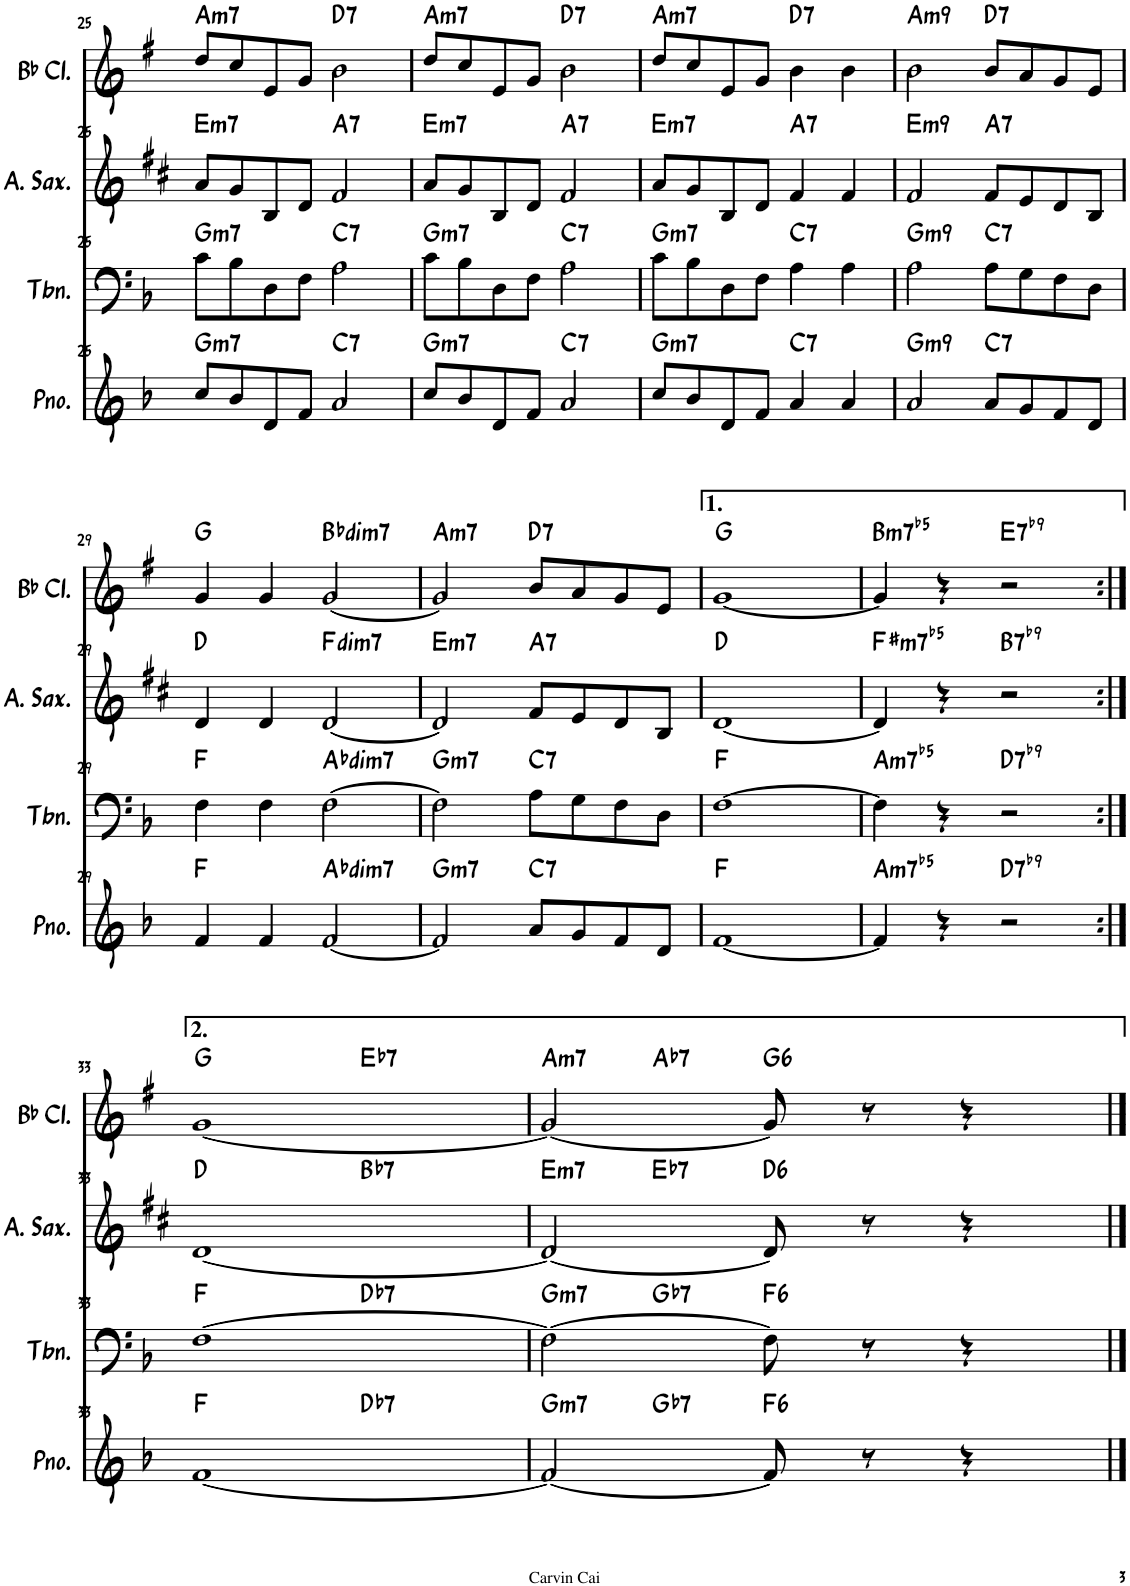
**kern	**harte	**kern	**harte	**kern	**harte	**kern	**harte
*part4	*part4	*part3	*part3	*part2	*part2	*part1	*part1
*staff4	*	*staff3	*	*staff2	*	*staff1	*
*I"钢琴	*	*I"长号	*	*I"中音萨克斯	*	*I"降B调单簧管	*
!!LO:PB:g=z
*clefG2	*	*clefF4	*	*clefG2	*	*clefG2	*
*	*	*	*	*Trd5c9	*	*Trd1c2	*
*k[b-]	*	*k[b-]	*	*k[f#c#]	*	*k[f#]	*
*M4/4	*	*M4/4	*	*M4/4	*	*M4/4	*
=25	=25	=25	=25	=25	=25	=25	=25
!	!LO:H:kt=m7	!	!LO:H:kt=m7	!	!LO:H:kt=m7	!	!LO:H:kt=m7
8cc/L	G:min7	8c\L	G:min7	8a/L	E:min7	8dd/L	A:min7
8b-/	.	8B-\	.	8g/	.	8cc/	.
8d/	.	8D\	.	8B/	.	8e/	.
8f/J	.	8F\J	.	8d/J	.	8g/J	.
!	!LO:H:kt=7	!	!LO:H:kt=7	!	!LO:H:kt=7	!	!LO:H:kt=7
2a/	C:7	2A\	C:7	2f#/	A:7	2b\	D:7
=26	=26	=26	=26	=26	=26	=26	=26
!	!LO:H:kt=m7	!	!LO:H:kt=m7	!	!LO:H:kt=m7	!	!LO:H:kt=m7
8cc/L	G:min7	8c\L	G:min7	8a/L	E:min7	8dd/L	A:min7
8b-/	.	8B-\	.	8g/	.	8cc/	.
8d/	.	8D\	.	8B/	.	8e/	.
8f/J	.	8F\J	.	8d/J	.	8g/J	.
!	!LO:H:kt=7	!	!LO:H:kt=7	!	!LO:H:kt=7	!	!LO:H:kt=7
2a/	C:7	2A\	C:7	2f#/	A:7	2b\	D:7
=27	=27	=27	=27	=27	=27	=27	=27
!	!LO:H:kt=m7	!	!LO:H:kt=m7	!	!LO:H:kt=m7	!	!LO:H:kt=m7
8cc/L	G:min7	8c\L	G:min7	8a/L	E:min7	8dd/L	A:min7
8b-/	.	8B-\	.	8g/	.	8cc/	.
8d/	.	8D\	.	8B/	.	8e/	.
8f/J	.	8F\J	.	8d/J	.	8g/J	.
!	!LO:H:kt=7	!	!LO:H:kt=7	!	!LO:H:kt=7	!	!LO:H:kt=7
4a/	C:7	4A\	C:7	4f#/	A:7	4b\	D:7
4a/	.	4A\	.	4f#/	.	4b\	.
=28	=28	=28	=28	=28	=28	=28	=28
!	!LO:H:kt=m9	!	!LO:H:kt=m9	!	!LO:H:kt=m9	!	!LO:H:kt=m9
2a/	G:min9	2A\	G:min9	2f#/	E:min9	2b\	A:min9
!	!LO:H:kt=7	!	!LO:H:kt=7	!	!LO:H:kt=7	!	!LO:H:kt=7
8a/L	C:7	8A\L	C:7	8f#/L	A:7	8b/L	D:7
8g/	.	8G\	.	8e/	.	8a/	.
8f/	.	8F\	.	8d/	.	8g/	.
8d/J	.	8D\J	.	8B/J	.	8e/J	.
!!LO:LB:g=z
=29	=29	=29	=29	=29	=29	=29	=29
4f/	F:maj	4F\	F:maj	4d/	D:maj	4g/	G:maj
4f/	.	4F\	.	4d/	.	4g/	.
!	!LO:H:kt=dim7	!	!LO:H:kt=dim7	!	!LO:H:kt=dim7	!	!LO:H:kt=dim7
[2f/	Ab:dim7	[2F\	Ab:dim7	[2d/	F:dim7	[2g/	Bb:dim7
=30	=30	=30	=30	=30	=30	=30	=30
!	!LO:H:kt=m7	!	!LO:H:kt=m7	!	!LO:H:kt=m7	!	!LO:H:kt=m7
2f/]	G:min7	2F\]	G:min7	2d/]	E:min7	2g/]	A:min7
!	!LO:H:kt=7	!	!LO:H:kt=7	!	!LO:H:kt=7	!	!LO:H:kt=7
8a/L	C:7	8A\L	C:7	8f#/L	A:7	8bn/L	D:7
8g/	.	8G\	.	8e/	.	8a/	.
8f/	.	8F\	.	8d/	.	8g/	.
8d/J	.	8D\J	.	8B/J	.	8e/J	.
=31	=31	=31	=31	=31	=31	=31	=31
[1f	F:maj	[1F	F:maj	[1d	D:maj	[1g	G:maj
=32	=32	=32	=32	=32	=32	=32	=32
!	!LO:H:kt=m7b5	!	!LO:H:kt=m7b5	!	!LO:H:kt=m7b5	!	!LO:H:kt=m7b5
4f/]	A:hdim7	4F\]	A:hdim7	4d/]	F#:hdim7	4g/]	B:hdim7
4r	.	4r	.	4r	.	4r	.
!	!LO:H:kt=7	!	!LO:H:kt=7	!	!LO:H:kt=7	!	!LO:H:kt=7
2r	D:7(b9)	2r	D:7(b9)	2r	B:7(b9)	2r	E:7(b9)
!!LO:LB:g=z
=33:|!	=33:|!	=33:|!	=33:|!	=33:|!	=33:|!	=33:|!	=33:|!
*^	*	*^	*	*^	*	*^	*
[1f	2ryy	F:maj	[1F	2ryy	F:maj	[1d	2ryy	D:maj	[1g	2ryy	G:maj
!	!	!LO:H:kt=7	!	!	!LO:H:kt=7	!	!	!LO:H:kt=7	!	!	!LO:H:kt=7
.	2ryy	Db:7	.	2ryy	Db:7	.	2ryy	Bb:7	.	2ryy	Eb:7
=34	=34	=34	=34	=34	=34	=34	=34	=34	=34	=34	=34
!	!	!LO:H:kt=m7	!	!	!LO:H:kt=m7	!	!	!LO:H:kt=m7	!	!	!LO:H:kt=m7
2f/_	4ryy	G:min7	2F\_	4ryy	G:min7	2d/_	4ryy	E:min7	2g/_	4ryy	A:min7
!	!	!LO:H:kt=7	!	!	!LO:H:kt=7	!	!	!LO:H:kt=7	!	!	!LO:H:kt=7
.	2.ryy	Gb:7	.	2.ryy	Gb:7	.	2.ryy	Eb:7	.	2.ryy	Ab:7
!	!	!LO:H:kt=6	!	!	!LO:H:kt=6	!	!	!LO:H:kt=6	!	!	!LO:H:kt=6
8f/]	.	F:maj6	8F\]	.	F:maj6	8d/]	.	D:maj6	8g/]	.	G:maj6
8r	.	.	8r	.	.	8r	.	.	8r	.	.
4r	.	.	4r	.	.	4r	.	.	4r	.	.
*v	*v	*	*	*	*	*v	*v	*	*v	*v	*
*	*	*v	*v	*	*	*	*	*
==	==	==	==	==	==	==	==
*-	*-	*-	*-	*-	*-	*-	*-
